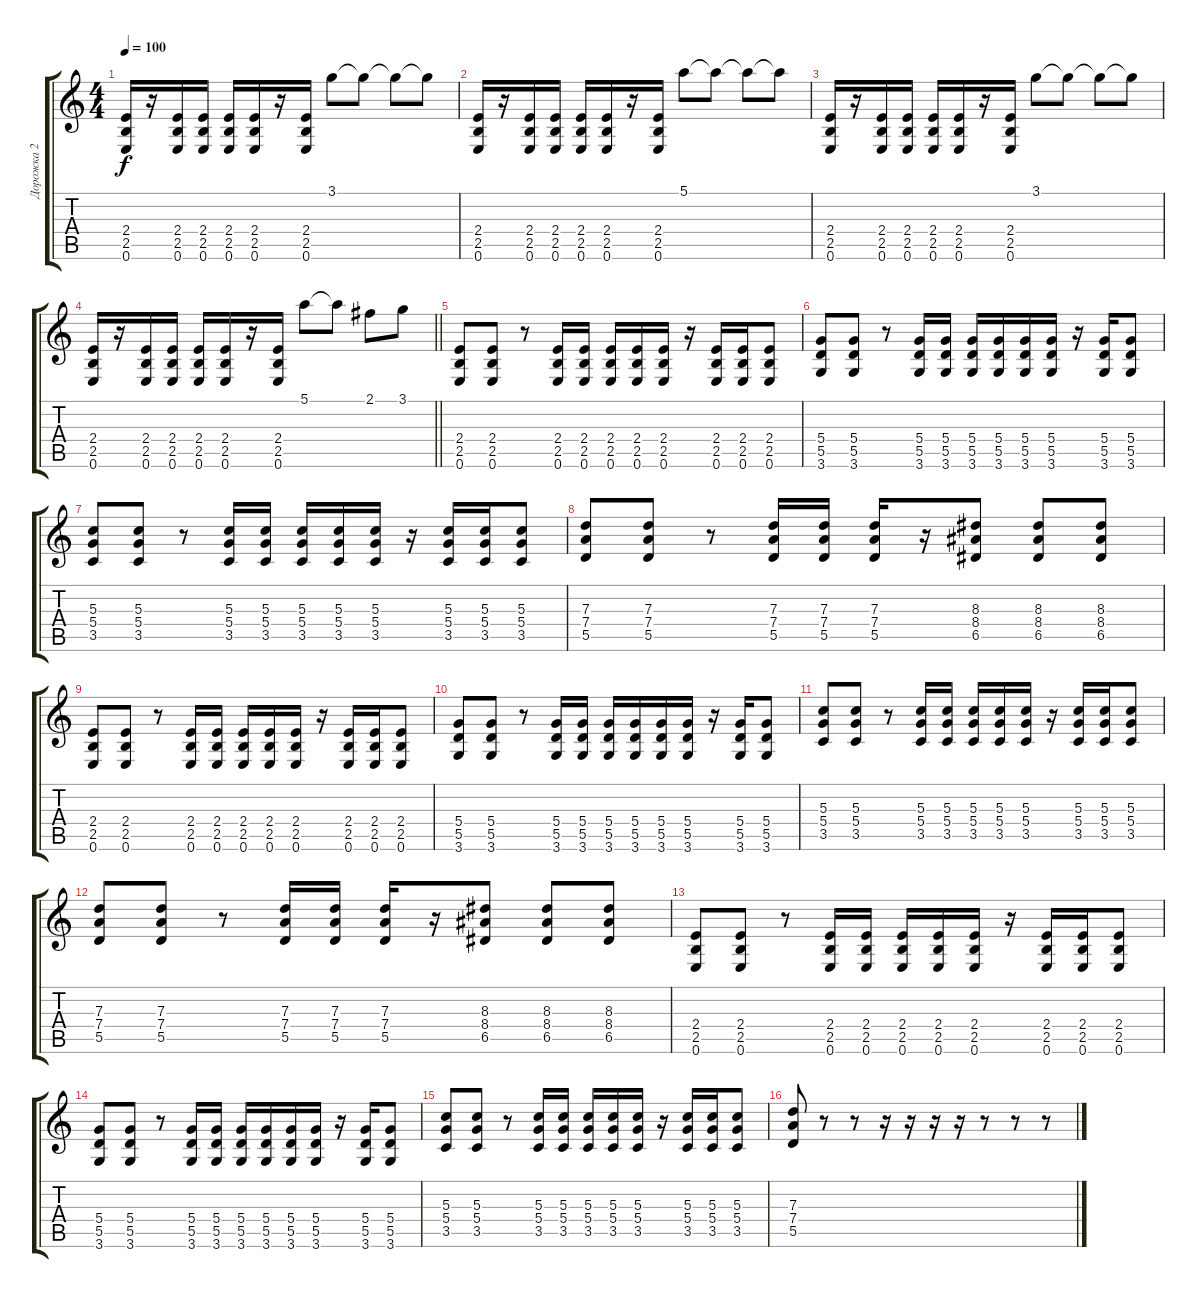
\track ("Дорожка 2" "Дорожка 2") {instrument distortionguitar}
\staff {score tabs}
\tuning (E4 B3 G3 D3 A2 E2) {hide}
\ts (4 4)
\tempo 100
\clef g2
\ks c
(2.4 2.5 0.6).16{dy f} r.16 (2.4 2.5 0.6).16 (2.4 2.5 0.6).16 (2.4 2.5 0.6).16 (2.4 2.5 0.6).16 r.16 (2.4 2.5 0.6).16 3.1.8 3.1{t}.8 3.1{t}.8 3.1{t}.8 |
(2.4 2.5 0.6).16 r.16 (2.4 2.5 0.6).16 (2.4 2.5 0.6).16 (2.4 2.5 0.6).16 (2.4 2.5 0.6).16 r.16 (2.4 2.5 0.6).16 5.1.8 5.1{t}.8 5.1{t}.8 5.1{t}.8 |
(2.4 2.5 0.6).16 r.16 (2.4 2.5 0.6).16 (2.4 2.5 0.6).16 (2.4 2.5 0.6).16 (2.4 2.5 0.6).16 r.16 (2.4 2.5 0.6).16 3.1.8 3.1{t}.8 3.1{t}.8 3.1{t}.8 |
\barLineRight lightlight
(2.4 2.5 0.6).16 r.16 (2.4 2.5 0.6).16 (2.4 2.5 0.6).16 (2.4 2.5 0.6).16 (2.4 2.5 0.6).16 r.16 (2.4 2.5 0.6).16 5.1.8 5.1{t}.8 2.1.8 3.1.8 |
(2.4 2.5 0.6).8 (2.4 2.5 0.6).8 r.8 (2.4 2.5 0.6).16 (2.4 2.5 0.6).16 (2.4 2.5 0.6).16 (2.4 2.5 0.6).16 (2.4 2.5 0.6).16 r.16 (2.4 2.5 0.6).16 (2.4 2.5 0.6).16 (2.4 2.5 0.6).8 |
(5.4 5.5 3.6).8 (5.4 5.5 3.6).8 r.8 (5.4 5.5 3.6).16 (5.4 5.5 3.6).16 (5.4 5.5 3.6).16 (5.4 5.5 3.6).16 (5.4 5.5 3.6).16 (5.4 5.5 3.6).16 r.16 (5.4 5.5 3.6).16 (5.4 5.5 3.6).8 |
(5.3 5.4 3.5).8 (5.3 5.4 3.5).8 r.8 (5.3 5.4 3.5).16 (5.3 5.4 3.5).16 (5.3 5.4 3.5).16 (5.3 5.4 3.5).16 (5.3 5.4 3.5).16 r.16 (5.3 5.4 3.5).16 (5.3 5.4 3.5).16 (5.3 5.4 3.5).8 |
(7.3 7.4 5.5).8 (7.3 7.4 5.5).8 r.8 (7.3 7.4 5.5).16 (7.3 7.4 5.5).16 (7.3 7.4 5.5).16 r.16 (8.3 8.4 6.5).8 (8.3 8.4 6.5).8 (8.3 8.4 6.5).8 |
(2.4 2.5 0.6).8 (2.4 2.5 0.6).8 r.8 (2.4 2.5 0.6).16 (2.4 2.5 0.6).16 (2.4 2.5 0.6).16 (2.4 2.5 0.6).16 (2.4 2.5 0.6).16 r.16 (2.4 2.5 0.6).16 (2.4 2.5 0.6).16 (2.4 2.5 0.6).8 |
(5.4 5.5 3.6).8 (5.4 5.5 3.6).8 r.8 (5.4 5.5 3.6).16 (5.4 5.5 3.6).16 (5.4 5.5 3.6).16 (5.4 5.5 3.6).16 (5.4 5.5 3.6).16 (5.4 5.5 3.6).16 r.16 (5.4 5.5 3.6).16 (5.4 5.5 3.6).8 |
(5.3 5.4 3.5).8 (5.3 5.4 3.5).8 r.8 (5.3 5.4 3.5).16 (5.3 5.4 3.5).16 (5.3 5.4 3.5).16 (5.3 5.4 3.5).16 (5.3 5.4 3.5).16 r.16 (5.3 5.4 3.5).16 (5.3 5.4 3.5).16 (5.3 5.4 3.5).8 |
(7.3 7.4 5.5).8 (7.3 7.4 5.5).8 r.8 (7.3 7.4 5.5).16 (7.3 7.4 5.5).16 (7.3 7.4 5.5).16 r.16 (8.3 8.4 6.5).8 (8.3 8.4 6.5).8 (8.3 8.4 6.5).8 |
(2.4 2.5 0.6).8 (2.4 2.5 0.6).8 r.8 (2.4 2.5 0.6).16 (2.4 2.5 0.6).16 (2.4 2.5 0.6).16 (2.4 2.5 0.6).16 (2.4 2.5 0.6).16 r.16 (2.4 2.5 0.6).16 (2.4 2.5 0.6).16 (2.4 2.5 0.6).8 |
(5.4 5.5 3.6).8 (5.4 5.5 3.6).8 r.8 (5.4 5.5 3.6).16 (5.4 5.5 3.6).16 (5.4 5.5 3.6).16 (5.4 5.5 3.6).16 (5.4 5.5 3.6).16 (5.4 5.5 3.6).16 r.16 (5.4 5.5 3.6).16 (5.4 5.5 3.6).8 |
(5.3 5.4 3.5).8 (5.3 5.4 3.5).8 r.8 (5.3 5.4 3.5).16 (5.3 5.4 3.5).16 (5.3 5.4 3.5).16 (5.3 5.4 3.5).16 (5.3 5.4 3.5).16 r.16 (5.3 5.4 3.5).16 (5.3 5.4 3.5).16 (5.3 5.4 3.5).8 |
(7.3 7.4 5.5).8 r.8 r.8 r.16 r.16 r.16 r.16 r.8 r.8 r.8
